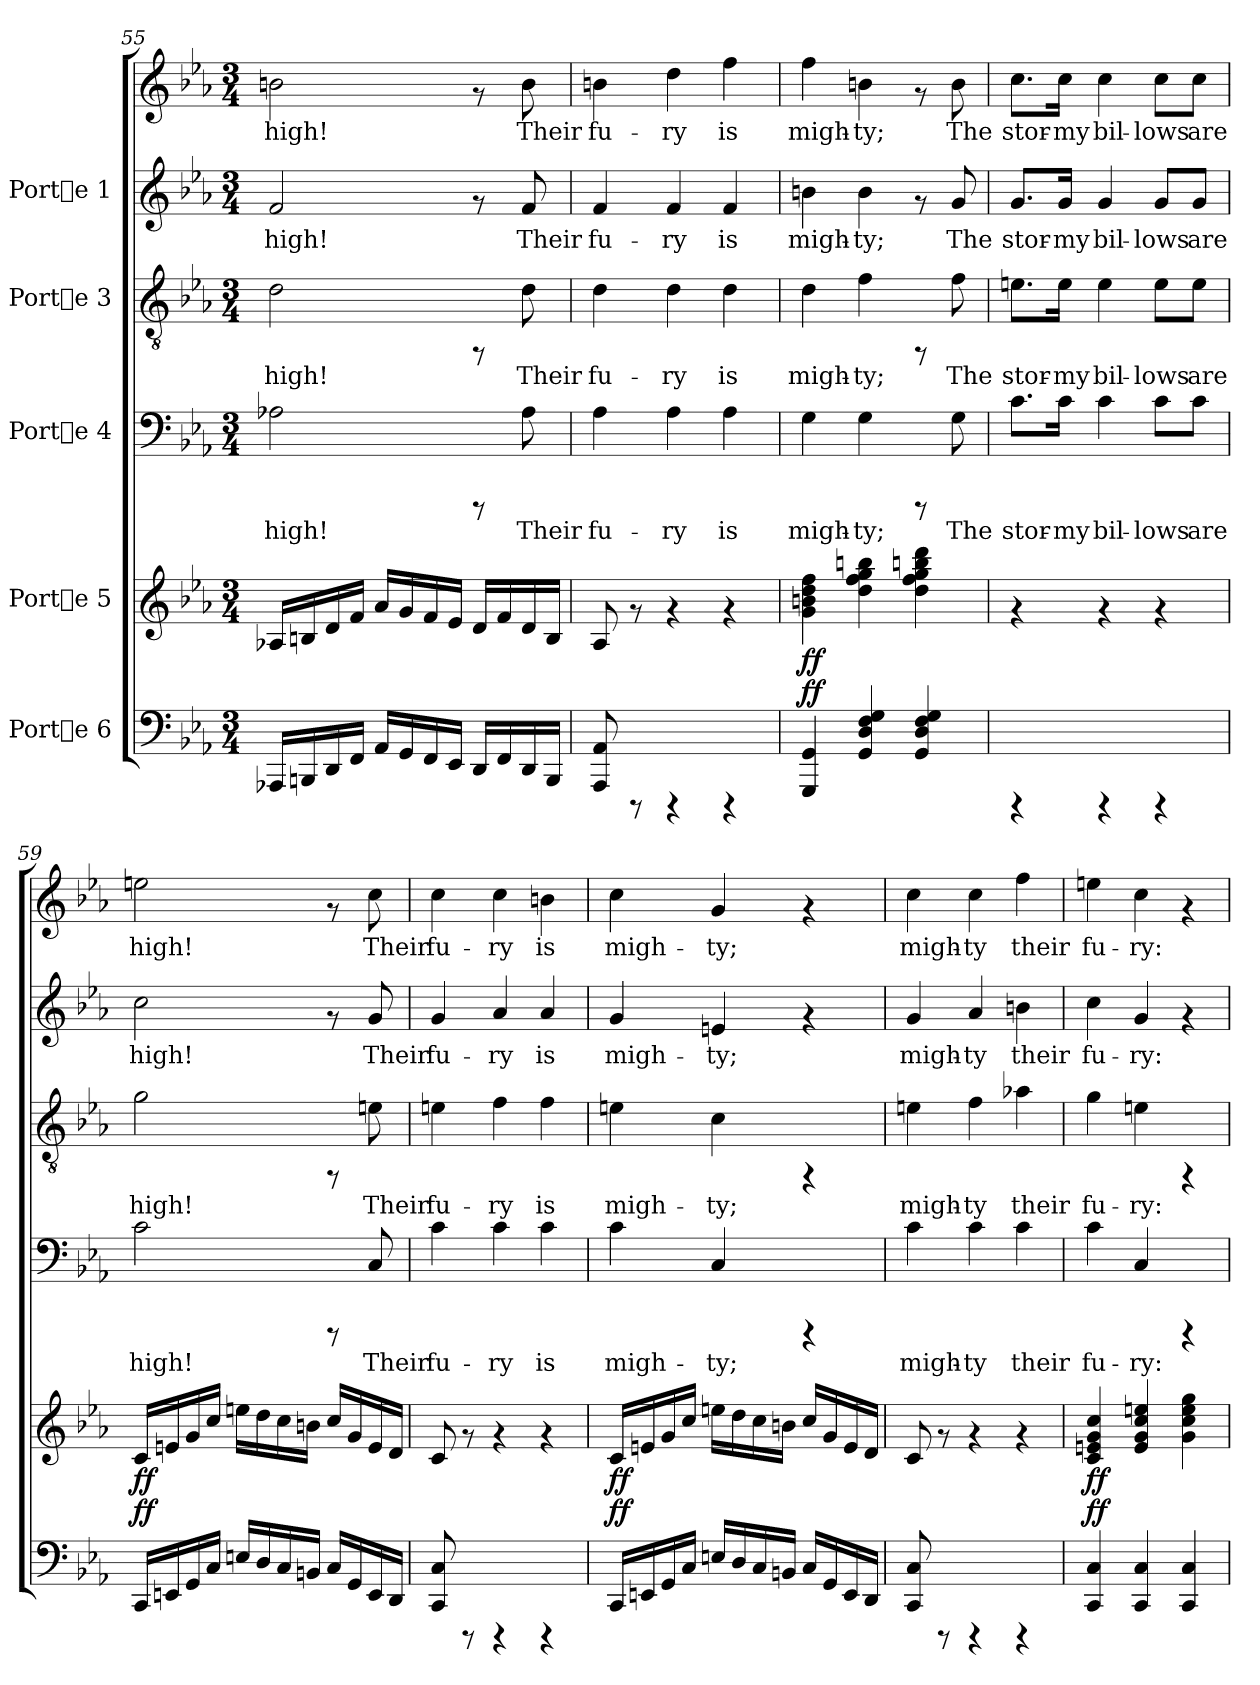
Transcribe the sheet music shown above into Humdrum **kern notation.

**kern	**dynam	**kern	**dynam	**kern	**text	**kern	**text	**kern	**text	**kern	**text
*part5	*part5	*part4	*part4	*part3	*part3	*part2	*part2	*part1	*part1	*part1	*part1
*staff6	*staff6	*staff5	*staff5	*staff4	*staff4	*staff3	*staff3	*staff2	*staff2	*staff1	*staff1
*I"Porte 6	*	*I"Porte 5	*	*I"Porte 4	*	*I"Porte 3	*	*I"Porte 1	*	*	*
!!LO:PB:g=z
*clefF4	*	*clefG2	*	*clefF4	*	*clefGv2	*	*clefG2	*	*clefG2	*
*k[b-e-a-]	*	*k[b-e-a-]	*	*k[b-e-a-]	*	*k[b-e-a-]	*	*k[b-e-a-]	*	*k[b-e-a-]	*
*E-:	*	*E-:	*	*E-:	*	*E-:	*	*E-:	*	*E-:	*
*M3/4	*	*M3/4	*	*M3/4	*	*M3/4	*	*M3/4	*	*M3/4	*
=55	=55	=55	=55	=55	=55	=55	=55	=55	=55	=55	=55
!	!	!	!	!	!LO:LY:b	!	!LO:LY:b	!	!LO:LY:b	!	!LO:LY:b
16AAA-X/L	.	16A-X/L	.	2A-X\	high!	2d\	high!	2f/	high!	2bn\	high!
16BBBn/	.	16Bn/	.	.	.	.	.	.	.	.	.
16DD/	.	16d/	.	.	.	.	.	.	.	.	.
16FF/J	.	16f/J	.	.	.	.	.	.	.	.	.
16AA-/L	.	16a-/L	.	.	.	.	.	.	.	.	.
16GG/	.	16g/	.	.	.	.	.	.	.	.	.
16FF/	.	16f/	.	.	.	.	.	.	.	.	.
16EE-/J	.	16e-/J	.	.	.	.	.	.	.	.	.
16DD/L	.	16d/L	.	8rCCC	.	8rFF	.	8rf	.	8rf	.
16FF/	.	16f/	.	.	.	.	.	.	.	.	.
!	!	!	!	!	!LO:LY:b	!	!LO:LY:b	!	!LO:LY:b	!	!LO:LY:b
16DD/	.	16d/	.	8A-\	Their	8d\	Their	8f/	Their	8b\	Their
16BBB/J	.	16B/J	.	.	.	.	.	.	.	.	.
=56	=56	=56	=56	=56	=56	=56	=56	=56	=56	=56	=56
!	!	!	!	!	!LO:LY:b	!	!LO:LY:b	!	!LO:LY:b	!	!LO:LY:b
8AA-/ 8AAA-/	.	8A-/	.	4A-\	fu-	4d\	fu-	4f/	fu-	4bn\	fu-
8rCCC	.	8rf	.	.	.	.	.	.	.	.	.
!	!	!	!	!	!LO:LY:b	!	!LO:LY:b	!	!LO:LY:b	!	!LO:LY:b
4rCCC	.	4rf	.	4A-\	-ry	4d\	-ry	4f/	-ry	4dd\	-ry
!	!	!	!	!	!LO:LY:b	!	!LO:LY:b	!	!LO:LY:b	!	!LO:LY:b
4rCCC	.	4rf	.	4A-\	is	4d\	is	4f/	is	4ff\	is
=57	=57	=57	=57	=57	=57	=57	=57	=57	=57	=57	=57
!	!LO:DY:a	!	!LO:DY:b	!	!LO:LY:b	!	!LO:LY:b	!	!LO:LY:b	!	!LO:LY:b
4GG/ 4GGG/	ff	4ff\ 4dd\ 4bn\ 4g\	ff	4G\	migh-	4d\	migh-	4bn\	migh-	4ff\	migh-
!	!	!	!	!	!LO:LY:b	!	!LO:LY:b	!	!LO:LY:b	!	!LO:LY:b
4G/ 4F/ 4D/ 4GG/	.	4bbn\ 4gg\ 4ff\ 4dd\	.	4G\	-ty;	4f\	-ty;	4b\	-ty;	4bn\	-ty;
4G/ 4F/ 4D/ 4GG/	.	4ddd\ 4bbn\ 4gg\ 4ff\ 4dd\	.	8rCCC	.	8rFF	.	8rf	.	8rf	.
!	!	!	!	!	!LO:LY:b	!	!LO:LY:b	!	!LO:LY:b	!	!LO:LY:b
.	.	.	.	8G\	The	8f\	The	8g/	The	8b\	The
=58	=58	=58	=58	=58	=58	=58	=58	=58	=58	=58	=58
!	!	!	!	!	!LO:LY:b	!	!LO:LY:b	!	!LO:LY:b	!	!LO:LY:b
4rCCC	.	4rf	.	8.c\L	stor-	8.en\L	stor-	8.g/L	stor-	8.cc\L	stor-
!	!	!	!	!	!LO:LY:b	!	!LO:LY:b	!	!LO:LY:b	!	!LO:LY:b
.	.	.	.	16c\Jk	-my	16e\Jk	-my	16g/Jk	-my	16cc\Jk	-my
!	!	!	!	!	!LO:LY:b	!	!LO:LY:b	!	!LO:LY:b	!	!LO:LY:b
4rCCC	.	4rf	.	4c\	bil-	4e\	bil-	4g/	bil-	4cc\	bil-
!	!	!	!	!	!LO:LY:b	!	!LO:LY:b	!	!LO:LY:b	!	!LO:LY:b
4rCCC	.	4rf	.	8c\L	-lows	8e\L	-lows	8g/L	-lows	8cc\L	-lows
!	!	!	!	!	!LO:LY:b	!	!LO:LY:b	!	!LO:LY:b	!	!LO:LY:b
.	.	.	.	8c\J	are	8e\J	are	8g/J	are	8cc\J	are
=59	=59	=59	=59	=59	=59	=59	=59	=59	=59	=59	=59
!	!LO:DY:a	!	!LO:DY:b	!	!LO:LY:b	!	!LO:LY:b	!	!LO:LY:b	!	!LO:LY:b
16CC/L	ff	16c/L	ff	2c\	high!	2g\	high!	2cc\	high!	2een\	high!
16EEn/	.	16en/	.	.	.	.	.	.	.	.	.
16GG/	.	16g/	.	.	.	.	.	.	.	.	.
16C/J	.	16cc/J	.	.	.	.	.	.	.	.	.
16En/L	.	16een\L	.	.	.	.	.	.	.	.	.
16D/	.	16dd\	.	.	.	.	.	.	.	.	.
16C/	.	16cc\	.	.	.	.	.	.	.	.	.
16BBn/J	.	16bn\J	.	.	.	.	.	.	.	.	.
16C/L	.	16cc/L	.	8rCCC	.	8rFF	.	8rf	.	8rf	.
16GG/	.	16g/	.	.	.	.	.	.	.	.	.
!	!	!	!	!	!LO:LY:b	!	!LO:LY:b	!	!LO:LY:b	!	!LO:LY:b
16EE/	.	16e/	.	8C/	Their	8en\	Their	8g/	Their	8cc\	Their
16DD/J	.	16d/J	.	.	.	.	.	.	.	.	.
!!LO:LB:g=z
=60	=60	=60	=60	=60	=60	=60	=60	=60	=60	=60	=60
!	!	!	!	!	!LO:LY:b	!	!LO:LY:b	!	!LO:LY:b	!	!LO:LY:b
8C/ 8CC/	.	8c/	.	4c\	fu-	4en\	fu-	4g/	fu-	4cc\	fu-
8rCCC	.	8rf	.	.	.	.	.	.	.	.	.
!	!	!	!	!	!LO:LY:b	!	!LO:LY:b	!	!LO:LY:b	!	!LO:LY:b
4rCCC	.	4rf	.	4c\	-ry	4f\	-ry	4a-/	-ry	4cc\	-ry
!	!	!	!	!	!LO:LY:b	!	!LO:LY:b	!	!LO:LY:b	!	!LO:LY:b
4rCCC	.	4rf	.	4c\	is	4f\	is	4a-/	is	4bn\	is
=61	=61	=61	=61	=61	=61	=61	=61	=61	=61	=61	=61
!	!LO:DY:a	!	!LO:DY:b	!	!LO:LY:b	!	!LO:LY:b	!	!LO:LY:b	!	!LO:LY:b
16CC/L	ff	16c/L	ff	4c\	migh-	4en\	migh-	4g/	migh-	4cc\	migh-
16EEn/	.	16en/	.	.	.	.	.	.	.	.	.
16GG/	.	16g/	.	.	.	.	.	.	.	.	.
16C/J	.	16cc/J	.	.	.	.	.	.	.	.	.
!	!	!	!	!	!LO:LY:b	!	!LO:LY:b	!	!LO:LY:b	!	!LO:LY:b
16En/L	.	16een\L	.	4C/	-ty;	4c\	-ty;	4en/	-ty;	4g/	-ty;
16D/	.	16dd\	.	.	.	.	.	.	.	.	.
16C/	.	16cc\	.	.	.	.	.	.	.	.	.
16BBn/J	.	16bn\J	.	.	.	.	.	.	.	.	.
16C/L	.	16cc/L	.	4rCCC	.	4rFF	.	4rf	.	4rf	.
16GG/	.	16g/	.	.	.	.	.	.	.	.	.
16EE/	.	16e/	.	.	.	.	.	.	.	.	.
16DD/J	.	16d/J	.	.	.	.	.	.	.	.	.
=62	=62	=62	=62	=62	=62	=62	=62	=62	=62	=62	=62
!	!	!	!	!	!LO:LY:b	!	!LO:LY:b	!	!LO:LY:b	!	!LO:LY:b
8C/ 8CC/	.	8c/	.	4c\	migh-	4en\	migh-	4g/	migh-	4cc\	migh-
8rCCC	.	8rf	.	.	.	.	.	.	.	.	.
!	!	!	!	!	!LO:LY:b	!	!LO:LY:b	!	!LO:LY:b	!	!LO:LY:b
4rCCC	.	4rf	.	4c\	-ty	4f\	-ty	4a-/	-ty	4cc\	-ty
!	!	!	!	!	!LO:LY:b	!	!LO:LY:b	!	!LO:LY:b	!	!LO:LY:b
4rCCC	.	4rf	.	4c\	their	4a-X\	their	4bn\	their	4ff\	their
=63	=63	=63	=63	=63	=63	=63	=63	=63	=63	=63	=63
!	!LO:DY:a	!	!LO:DY:b	!	!LO:LY:b	!	!LO:LY:b	!	!LO:LY:b	!	!LO:LY:b
4C/ 4CC/	ff	4cc/ 4g/ 4en/ 4c/	ff	4c\	fu-	4g\	fu-	4cc\	fu-	4een\	fu-
!	!	!	!	!	!LO:LY:b	!	!LO:LY:b	!	!LO:LY:b	!	!LO:LY:b
4C/ 4CC/	.	4een/ 4cc/ 4g/ 4e/	.	4C/	-ry:	4en\	-ry:	4g/	-ry:	4cc\	-ry:
4C/ 4CC/	.	4gg\ 4ee\ 4cc\ 4g\	.	4rCCC	.	4rFF	.	4rf	.	4rf	.
=	=	=	=	=	=	=	=	=	=	=	=
*-	*-	*-	*-	*-	*-	*-	*-	*-	*-	*-	*-
